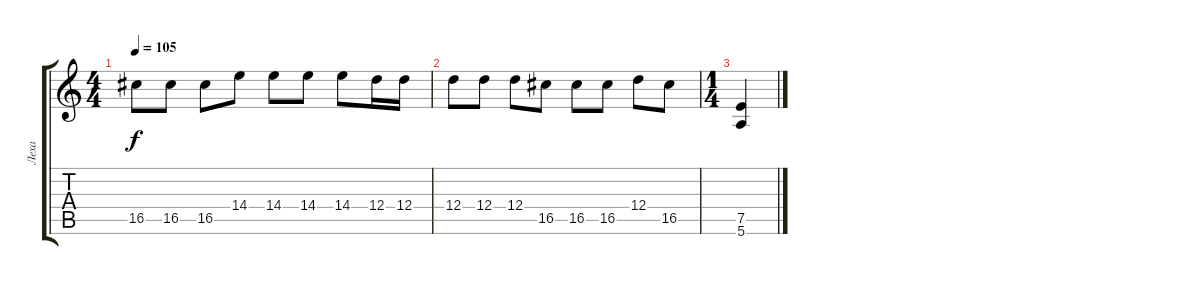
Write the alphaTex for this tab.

\track ("Леха" "Леха") {instrument overdrivenguitar}
\staff {score tabs}
\tuning (E4 B3 G3 D3 A2 E2) {hide}
\ts (4 4)
\tempo 105
\clef g2
\ks c
16.5.8{dy f volume 16 instrument overdrivenguitar} 16.5.8 16.5.8 14.4.8 14.4.8 14.4.8 14.4.8 12.4.16 12.4.16 |
12.4.8{volume 16 instrument overdrivenguitar} 12.4.8 12.4.8 16.5.8 16.5.8 16.5.8 12.4.8 16.5.8 |
\ts (1 4)
(7.5 5.6).4{volume 11 instrument distortionguitar}
